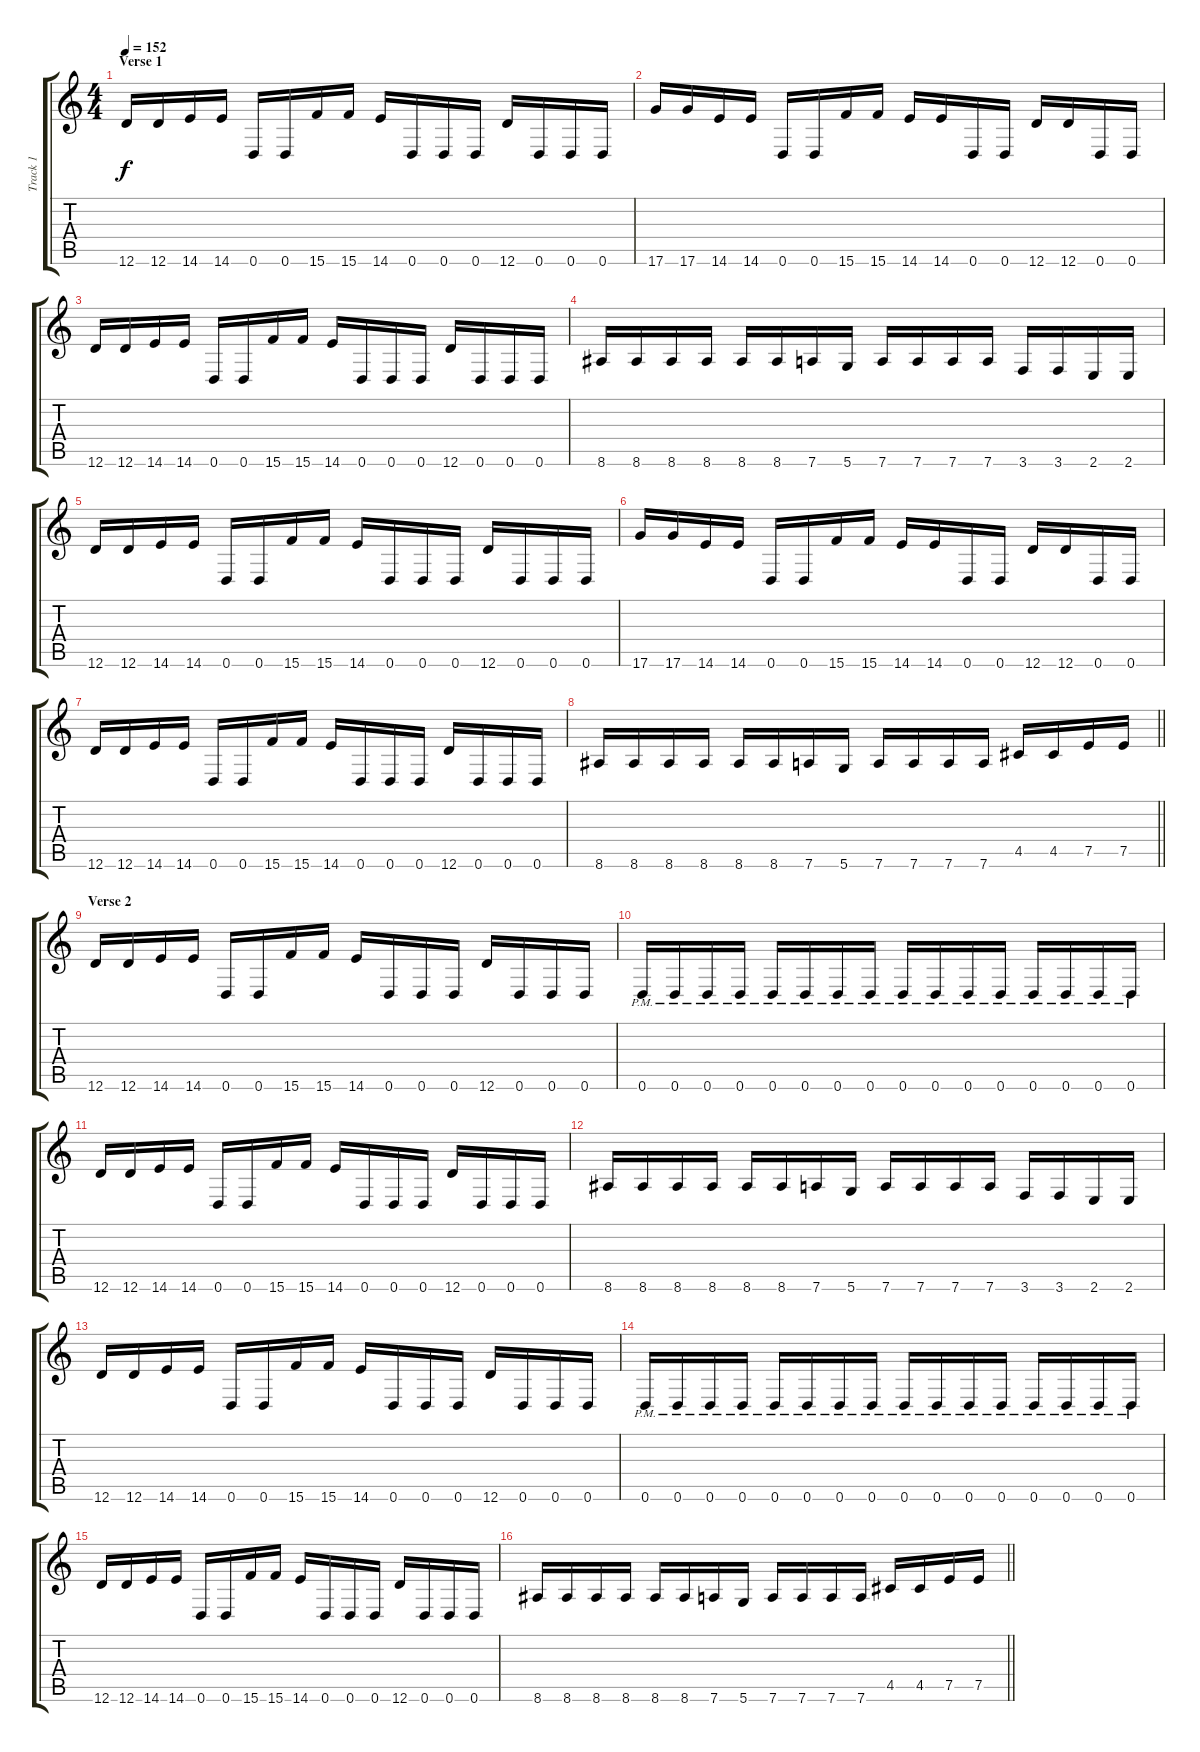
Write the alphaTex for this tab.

\track ("Track 1" "Track 1") {instrument distortionguitar}
\staff {score tabs}
\tuning (E4 B3 G3 D3 A2 D2) {hide}
\ts (4 4)
\section ("" "Verse 1")
\tempo 152
\clef g2
\ks c
12.6.16{dy f} 12.6.16 14.6.16 14.6.16 0.6.16 0.6.16 15.6.16 15.6.16 14.6.16 0.6.16 0.6.16 0.6.16 12.6.16 0.6.16 0.6.16 0.6.16 |
17.6.16 17.6.16 14.6.16 14.6.16 0.6.16 0.6.16 15.6.16 15.6.16 14.6.16 14.6.16 0.6.16 0.6.16 12.6.16 12.6.16 0.6.16 0.6.16 |
12.6.16 12.6.16 14.6.16 14.6.16 0.6.16 0.6.16 15.6.16 15.6.16 14.6.16 0.6.16 0.6.16 0.6.16 12.6.16 0.6.16 0.6.16 0.6.16 |
8.6.16 8.6.16 8.6.16 8.6.16 8.6.16 8.6.16 7.6.16 5.6.16 7.6.16 7.6.16 7.6.16 7.6.16 3.6.16 3.6.16 2.6.16 2.6.16 |
12.6.16 12.6.16 14.6.16 14.6.16 0.6.16 0.6.16 15.6.16 15.6.16 14.6.16 0.6.16 0.6.16 0.6.16 12.6.16 0.6.16 0.6.16 0.6.16 |
17.6.16 17.6.16 14.6.16 14.6.16 0.6.16 0.6.16 15.6.16 15.6.16 14.6.16 14.6.16 0.6.16 0.6.16 12.6.16 12.6.16 0.6.16 0.6.16 |
12.6.16 12.6.16 14.6.16 14.6.16 0.6.16 0.6.16 15.6.16 15.6.16 14.6.16 0.6.16 0.6.16 0.6.16 12.6.16 0.6.16 0.6.16 0.6.16 |
\barLineRight lightlight
8.6.16 8.6.16 8.6.16 8.6.16 8.6.16 8.6.16 7.6.16 5.6.16 7.6.16 7.6.16 7.6.16 7.6.16 4.5.16 4.5.16 7.5.16 7.5.16 |
\section ("" "Verse 2")
12.6.16 12.6.16 14.6.16 14.6.16 0.6.16 0.6.16 15.6.16 15.6.16 14.6.16 0.6.16 0.6.16 0.6.16 12.6.16 0.6.16 0.6.16 0.6.16 |
0.6{pm}.16 0.6{pm}.16 0.6{pm}.16 0.6{pm}.16 0.6{pm}.16 0.6{pm}.16 0.6{pm}.16 0.6{pm}.16 0.6{pm}.16 0.6{pm}.16 0.6{pm}.16 0.6{pm}.16 0.6{pm}.16 0.6{pm}.16 0.6{pm}.16 0.6{pm}.16 |
12.6.16 12.6.16 14.6.16 14.6.16 0.6.16 0.6.16 15.6.16 15.6.16 14.6.16 0.6.16 0.6.16 0.6.16 12.6.16 0.6.16 0.6.16 0.6.16 |
8.6.16 8.6.16 8.6.16 8.6.16 8.6.16 8.6.16 7.6.16 5.6.16 7.6.16 7.6.16 7.6.16 7.6.16 3.6.16 3.6.16 2.6.16 2.6.16 |
12.6.16 12.6.16 14.6.16 14.6.16 0.6.16 0.6.16 15.6.16 15.6.16 14.6.16 0.6.16 0.6.16 0.6.16 12.6.16 0.6.16 0.6.16 0.6.16 |
0.6{pm}.16 0.6{pm}.16 0.6{pm}.16 0.6{pm}.16 0.6{pm}.16 0.6{pm}.16 0.6{pm}.16 0.6{pm}.16 0.6{pm}.16 0.6{pm}.16 0.6{pm}.16 0.6{pm}.16 0.6{pm}.16 0.6{pm}.16 0.6{pm}.16 0.6{pm}.16 |
12.6.16 12.6.16 14.6.16 14.6.16 0.6.16 0.6.16 15.6.16 15.6.16 14.6.16 0.6.16 0.6.16 0.6.16 12.6.16 0.6.16 0.6.16 0.6.16 |
\barLineRight lightlight
8.6.16 8.6.16 8.6.16 8.6.16 8.6.16 8.6.16 7.6.16 5.6.16 7.6.16 7.6.16 7.6.16 7.6.16 4.5.16 4.5.16 7.5.16 7.5.16
